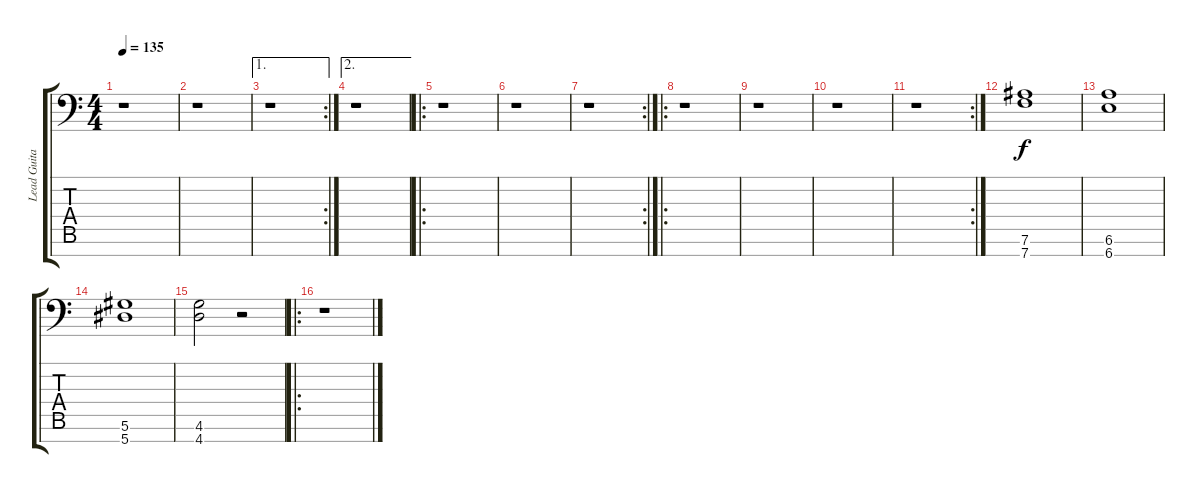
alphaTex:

\track ("Lead Guitar" "Lead Guita") {instrument distortionguitar}
\staff {score tabs}
\tuning (Eb4 Bb3 Gb3 Db3 Ab2 Eb2 Bb1) {hide}
\ts (4 4)
\tempo 135
\clef f4
\ks c
r.1{dy f} |
r.1 |
\ae 1
\rc 2
r.1 |
\ae 2
r.1 |
\ro
r.1 |
r.1 |
\rc 2
r.1 |
\ro
r.1 |
r.1 |
r.1 |
\rc 2
r.1 |
(7.6 7.7).1 |
(6.6 6.7).1 |
(5.6 5.7).1 |
(4.6 4.7).2 r.2 |
\ro
r.1
